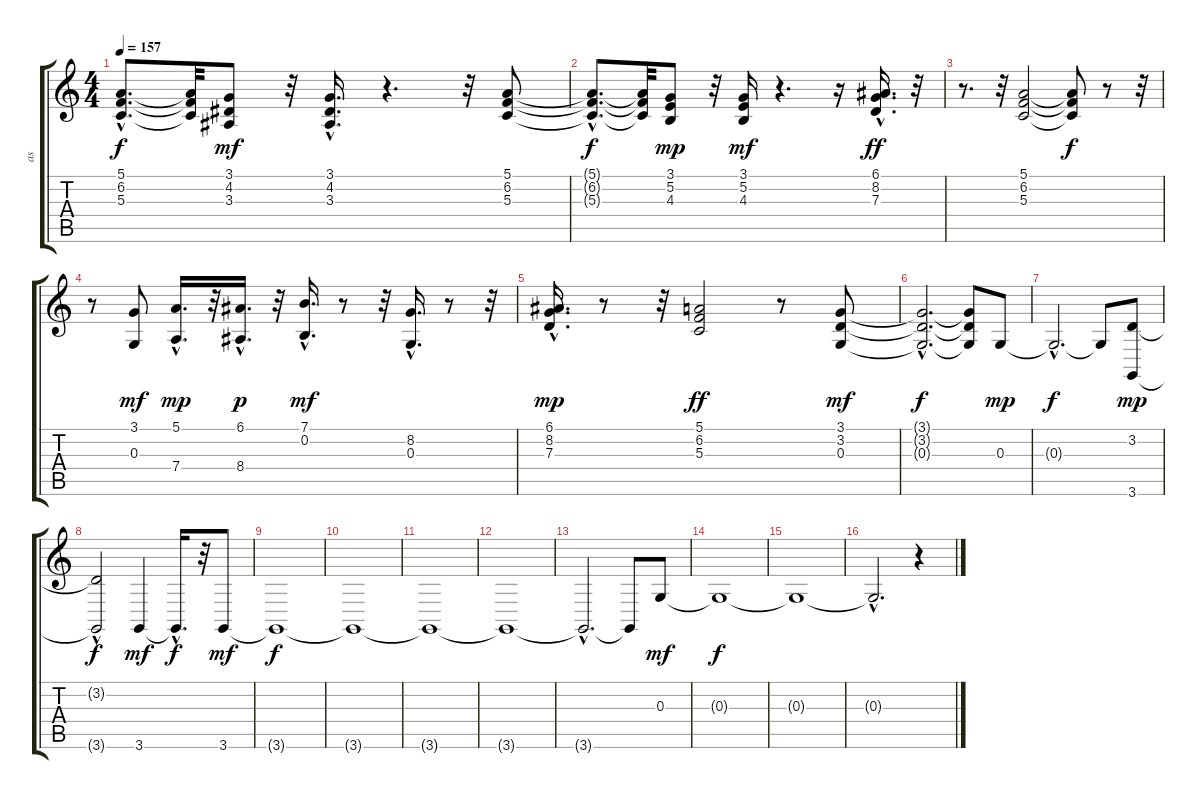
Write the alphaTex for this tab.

\track ("ass" "as") {instrument synthbrass1}
\staff {score tabs}
\tuning (E4 B3 G3 D3 A2 E2) {hide}
\ts (4 4)
\tempo 157
\clef g2
\ks c
(5.1{hac t} 6.2{hac t} 5.3{hac t}).8{d dy f} (5.1{t} 6.2{t} 5.3{t}).32 (3.1 4.2 3.3).8{dy mf} r.32 (3.1{hac} 4.2{hac} 3.3{hac}).16{d} r.4{d} r.32 (5.1 6.2 5.3).8 |
(5.1{hac t} 6.2{hac t} 5.3{hac t}).8{d dy f} (5.1{t} 6.2{t} 5.3{t}).32 (3.1 5.2 4.3).8{dy mp} r.32 (3.1 5.2 4.3).16{dy mf} r.4{d} r.16 (6.1{hac} 8.2{hac} 7.3{hac}).16{d dy ff} r.32 |
r.8{d} r.32 (5.1 6.2 5.3).2 (5.1{t} 6.2{t} 5.3{t}).8{dy f} r.8 r.32 |
r.8 (3.1 0.3).8{dy mf} (5.1{hac} 7.4{hac}).16{d dy mp} r.32 (6.1{hac} 8.4{hac}).16{d dy p} r.32 (7.1{hac} 0.2{hac}).16{d dy mf} r.8 r.32 (8.2{hac} 0.3{hac}).16{d} r.8 r.32 |
(6.1{hac} 8.2{hac} 7.3{hac}).16{d dy mp} r.8 r.32 (5.1 6.2 5.3).2{dy ff} r.8 (3.1 3.2 0.3).8{dy mf} |
(3.1{hac t} 3.2{hac t} 0.3{hac t}).2{d dy f} (3.1{t} 3.2{t} 0.3{t}).8 0.3.8{dy mp} |
0.3{hac t}.2{d dy f} 0.3{t}.8 (3.2 3.6).8{dy mp} |
(3.2{t} 3.6{hac t}).2{dy f} 3.6.4{dy mf} 3.6{hac t}.16{d dy f} r.32 3.6.8{dy mf} |
3.6{t}.1{dy f} |
3.6{t}.1 |
3.6{t}.1 |
3.6{t}.1 |
3.6{hac t}.2{d} 3.6{t}.8 0.3.8{dy mf} |
0.3{t}.1{dy f} |
0.3{t}.1 |
0.3{hac t}.2{d} r.4
